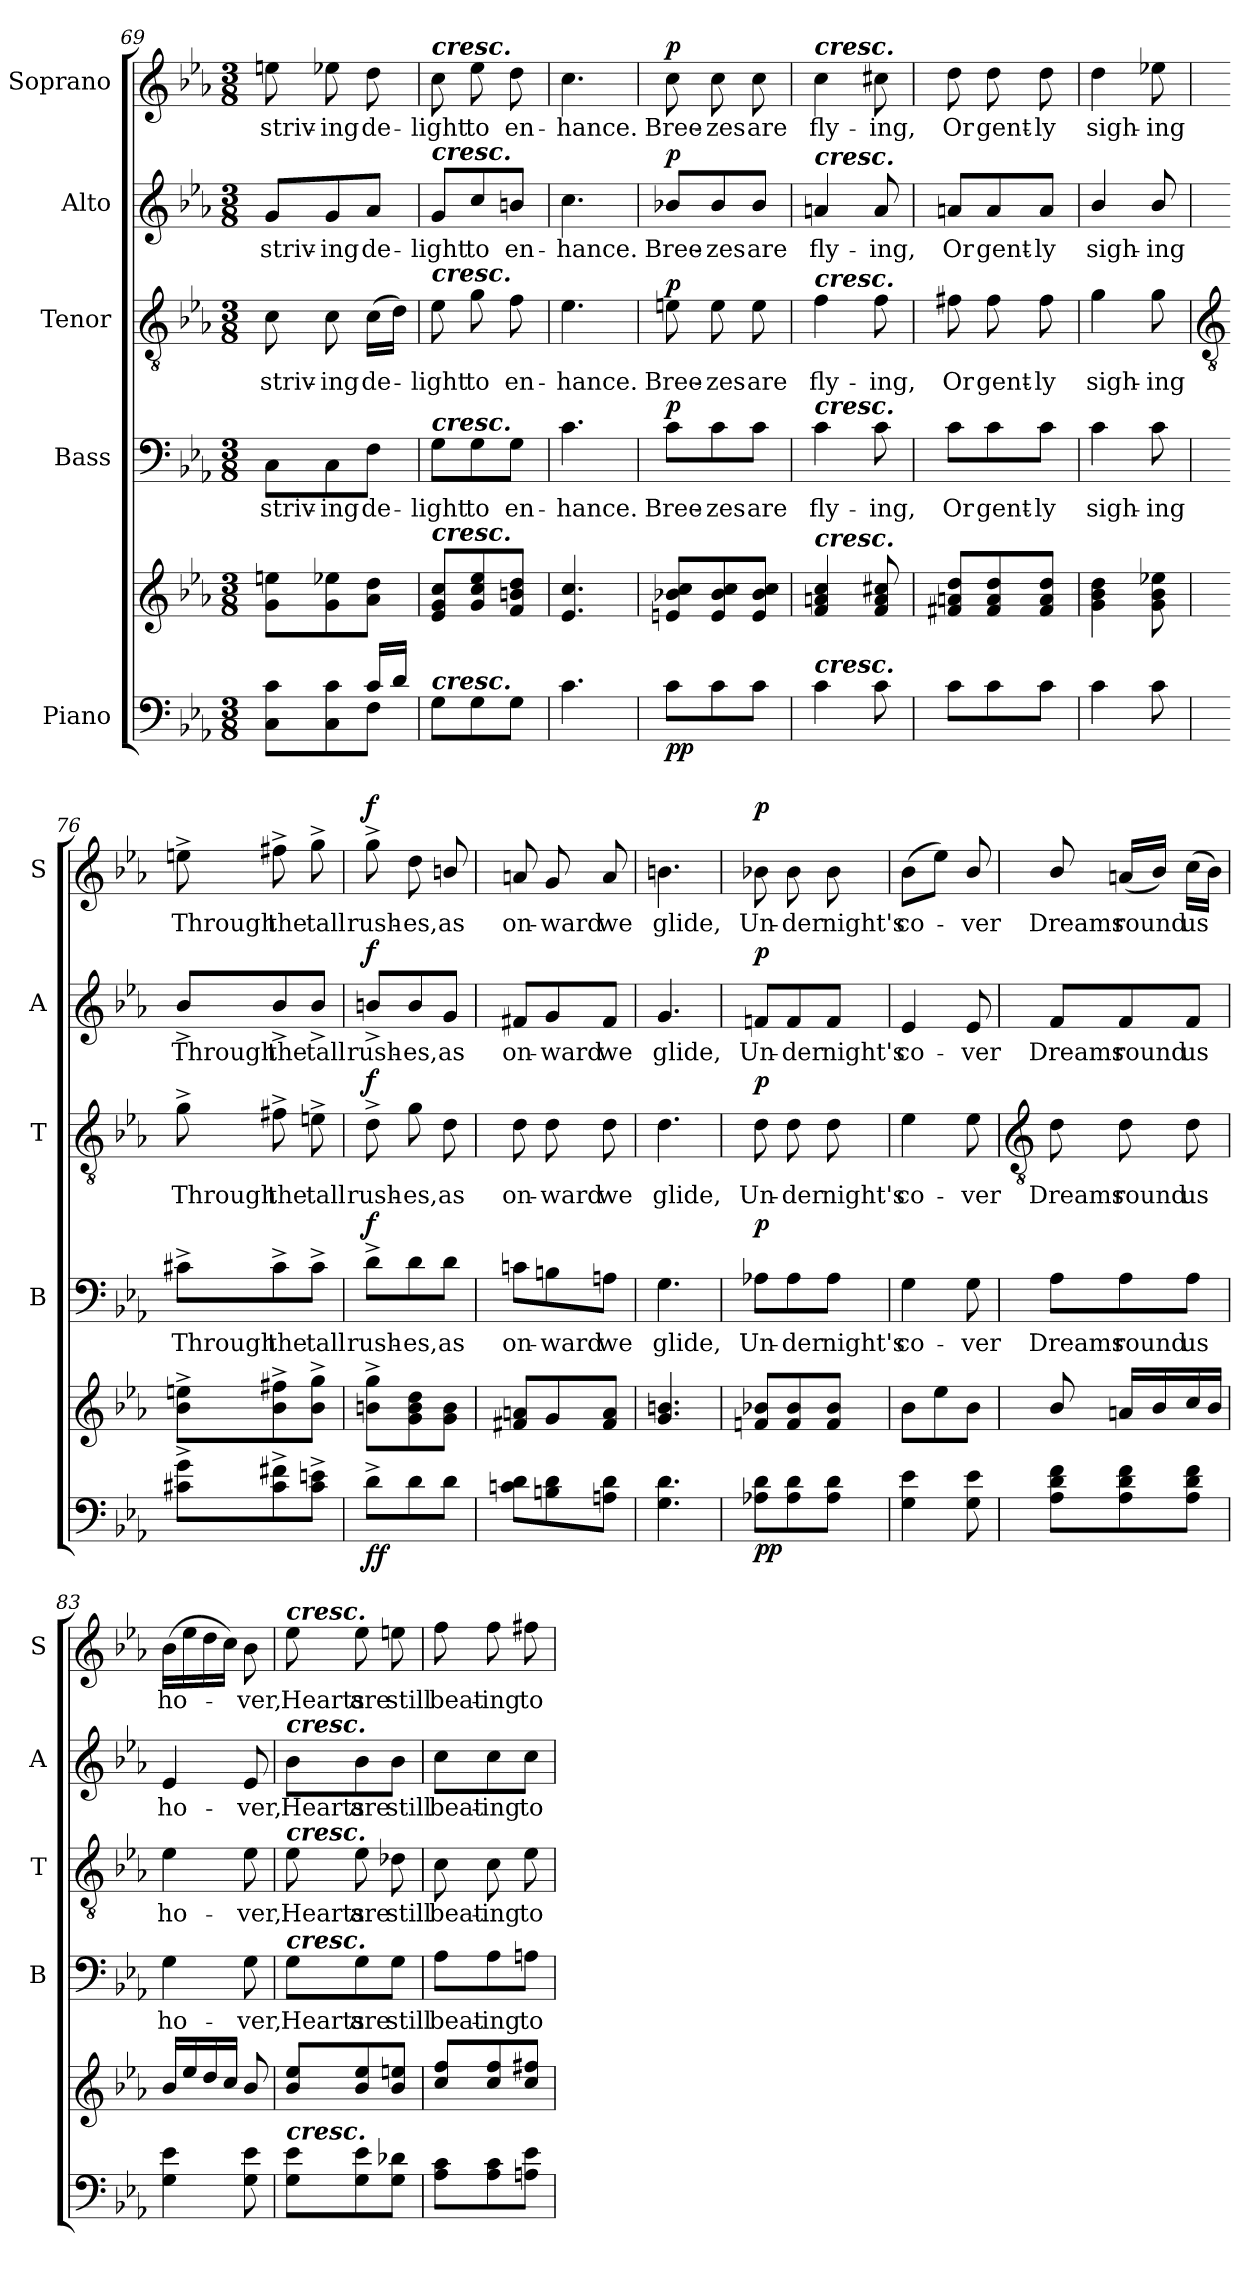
**kern	**kern	**dynam	**kern	**text	**dynam	**kern	**text	**dynam	**kern	**text	**dynam	**kern	**text	**dynam
*part5	*part5	*part5	*part4	*part4	*part4	*part3	*part3	*part3	*part2	*part2	*part2	*part1	*part1	*part1
*staff6	*staff5	*staff5/6	*staff4	*staff4	*staff4	*staff3	*staff3	*staff3	*staff2	*staff2	*staff2	*staff1	*staff1	*staff1
*I"Piano	*	*	*I"Bass	*	*	*I"Tenor	*	*	*I"Alto	*	*	*I"Soprano	*	*
*	*	*	*I'B	*	*	*I'T	*	*	*I'A	*	*	*I'S	*	*
*clefF4	*clefG2	*	*clefF4	*	*	*clefGv2	*	*	*clefG2	*	*	*clefG2	*	*
*k[b-e-a-]	*k[b-e-a-]	*	*k[b-e-a-]	*	*	*k[b-e-a-]	*	*	*k[b-e-a-]	*	*	*k[b-e-a-]	*	*
*E-:	*E-:	*	*E-:	*	*	*E-:	*	*	*E-:	*	*	*E-:	*	*
*M3/8	*M3/8	*	*M3/8	*	*	*M3/8	*	*	*M3/8	*	*	*M3/8	*	*
=69	=69	=69	=69	=69	=69	=69	=69	=69	=69	=69	=69	=69	=69	=69
*^	*^	*	*	*	*	*	*	*	*	*	*	*	*	*
!	!	!	!	!	!	!LO:LY:b	!	!	!LO:LY:b	!	!	!LO:LY:b	!	!	!LO:LY:b	!
4ryy	8C 8cL	8g 8eenL	4ryy	.	8C\L	striv-	.	8c	striv-	.	8g/L	striv-	.	8een	striv-	.
!	!	!	!	!	!	!LO:LY:b	!	!	!LO:LY:b	!	!	!LO:LY:b	!	!	!LO:LY:b	!
.	8C 8c	8g 8ee-X	.	.	8C\	-ing	.	8c	-ing	.	8g/	-ing	.	8ee-X	-ing	.
!	!	!	!	!	!	!LO:LY:b	!	!	!LO:LY:b	!	!	!LO:LY:b	!	!	!LO:LY:b	!
16c/LL	8FJ	8a- 8ddJ	8ryy	.	8F\J	de-	.	(>16cLL	de-	.	8a-/J	de-	.	8dd	de-	.
16d/JJ	.	.	.	.	.	.	.	16dJJ)	.	.	.	.	.	.	.	.
*v	*v	*	*	*	*	*	*	*	*	*	*	*	*	*	*	*
=70	=70	=70	=70	=70	=70	=70	=70	=70	=70	=70	=70	=70	=70	=70	=70
!	!	!	!	!	!	!	!	!	!	!	!	!	!LO:TX:a:Bi:t=cresc.	!	!
!	!	!	!	!	!	!	!	!	!	!LO:TX:a:Bi:t=cresc.	!	!	!	!	!
!	!	!	!	!	!	!	!LO:TX:a:Bi:t=cresc.	!	!	!	!	!	!	!	!
!	!	!	!	!LO:TX:a:Bi:t=cresc.	!	!	!	!	!	!	!	!	!	!	!
!	!LO:TX:a:Bi:t=cresc.	!	!	!	!	!	!	!	!	!	!	!	!	!	!
!LO:TX:a:Bi:t=cresc.	!	!	!	!	!	!	!	!	!	!	!	!	!	!	!
!	!	!LO:N:vis=1	!	!	!LO:LY:b	!	!	!LO:LY:b	!	!	!LO:LY:b	!	!	!LO:LY:b	!
8GL	8e- 8g 8ccL	4.ryy	.	8G\L	-light	.	8e-	light	.	8g/L	-light	.	8cc	-light	.
!	!	!	!	!	!LO:LY:b	!	!	!LO:LY:b	!	!	!LO:LY:b	!	!	!LO:LY:b	!
8G	8g 8cc 8ee-	.	.	8G\	to	.	8g	to	.	8cc/	to	.	8ee-	to	.
!	!	!	!	!	!LO:LY:b	!	!	!LO:LY:b	!	!	!LO:LY:b	!	!	!LO:LY:b	!
8GJ	8f 8bn 8ddJ	.	.	8G\J	en-	.	8f	en-	.	8bn/J	en-	.	8dd	en-	.
=71	=71	=71	=71	=71	=71	=71	=71	=71	=71	=71	=71	=71	=71	=71	=71
!	!	!LO:N:vis=1	!	!	!LO:LY:b	!	!	!LO:LY:b	!	!	!LO:LY:b	!	!	!LO:LY:b	!
4.c	4.e- 4.cc	4.ryy	.	4.c	-hance.	.	4.e-	-hance.	.	4.cc	-hance.	.	4.cc	-hance.	.
=72	=72	=72	=72	=72	=72	=72	=72	=72	=72	=72	=72	=72	=72	=72	=72
!	!	!	!LO:DY:b=2	!	!LO:LY:b	!	!	!LO:LY:b	!	!	!LO:LY:b	!	!	!LO:LY:b	!
!	!	!	!LO:DY:n=1:b	!	!	!LO:DY:b	!	!	!LO:DY:b	!	!	!LO:DY:b	!	!	!LO:DY:b
*	*v	*v	*	*	*	*	*	*	*	*	*	*	*	*	*
8cL	8en 8b-X 8ccL	p p	8c\L	Bree-	p	8en	Bree-	p	8b-X/L	Bree-	p	8cc	Bree-	p
!	!	!	!	!LO:LY:b	!	!	!LO:LY:b	!	!	!LO:LY:b	!	!	!LO:LY:b	!
8c	8e 8b- 8cc	.	8c\	-zes	.	8e	-zes	.	8b-/	-zes	.	8cc	-zes	.
!	!	!	!	!LO:LY:b	!	!	!LO:LY:b	!	!	!LO:LY:b	!	!	!LO:LY:b	!
8cJ	8e 8b- 8ccJ	.	8c\J	are	.	8e	are	.	8b-/J	are	.	8cc	are	.
=73	=73	=73	=73	=73	=73	=73	=73	=73	=73	=73	=73	=73	=73	=73
!	!	!	!	!	!	!	!	!	!	!	!	!LO:TX:a:Bi:t=cresc.	!	!
!	!	!	!	!	!	!	!	!	!LO:TX:a:Bi:t=cresc.	!	!	!	!	!
!	!	!	!	!	!	!LO:TX:a:Bi:t=cresc.	!	!	!	!	!	!	!	!
!	!	!	!LO:TX:a:Bi:t=cresc.	!	!	!	!	!	!	!	!	!	!	!
!	!LO:TX:a:Bi:t=cresc.	!	!	!	!	!	!	!	!	!	!	!	!	!
!LO:TX:a:Bi:t=cresc.	!	!	!	!	!	!	!	!	!	!	!	!	!	!
!	!	!	!	!LO:LY:b	!	!	!LO:LY:b	!	!	!LO:LY:b	!	!	!LO:LY:b	!
4c	4f 4an 4cc	.	4c	fly-	.	4f	fly-	.	4an	fly-	.	4cc	fly-	.
!	!	!	!	!LO:LY:b	!	!	!LO:LY:b	!	!	!LO:LY:b	!	!	!LO:LY:b	!
8c	8f 8a 8cc#X	.	8c	-ing,	.	8f	-ing,	.	8a	-ing,	.	8cc#X	-ing,	.
=74	=74	=74	=74	=74	=74	=74	=74	=74	=74	=74	=74	=74	=74	=74
!	!	!	!	!LO:LY:b	!	!	!LO:LY:b	!	!	!LO:LY:b	!	!	!LO:LY:b	!
8cL	8f#X 8an 8ddL	.	8c\L	Or	.	8f#X	Or	.	8an/L	Or	.	8dd	Or	.
!	!	!	!	!LO:LY:b	!	!	!LO:LY:b	!	!	!LO:LY:b	!	!	!LO:LY:b	!
8c	8f# 8a 8dd	.	8c\	gent-	.	8f#	gent-	.	8a/	gent-	.	8dd	gent-	.
!	!	!	!	!LO:LY:b	!	!	!LO:LY:b	!	!	!LO:LY:b	!	!	!LO:LY:b	!
8cJ	8f# 8a 8ddJ	.	8c\J	-ly	.	8f#	-ly	.	8a/J	-ly	.	8dd	-ly	.
=75	=75	=75	=75	=75	=75	=75	=75	=75	=75	=75	=75	=75	=75	=75
!	!	!	!	!LO:LY:b	!	!	!LO:LY:b	!	!	!LO:LY:b	!	!	!LO:LY:b	!
4c	4g 4b- 4dd	.	4c	sigh-	.	4g	sigh-	.	4b-/	sigh-	.	4dd	sigh-	.
!	!	!	!	!LO:LY:b	!	!	!LO:LY:b	!	!	!LO:LY:b	!	!	!LO:LY:b	!
8c	8g 8b- 8ee-X	.	8c	-ing	.	8g	-ing	.	8b-/	-ing	.	8ee-X	-ing	.
!!LO:LB:g=z
=76	=76	=76	=76	=76	=76	=76	=76	=76	=76	=76	=76	=76	=76	=76
*	*	*	*	*	*	*clefGv2	*	*	*	*	*	*	*	*
!	!	!	!	!LO:LY:b	!	!	!LO:LY:b	!	!	!LO:LY:b	!	!	!LO:LY:b	!
8c#X^ 8g^L	8b-^ 8een^L	.	8c#X^\L	Through	.	8g^	Through	.	8b-^/L	Through	.	8een^	Through	.
!	!	!	!	!LO:LY:b	!	!	!LO:LY:b	!	!	!LO:LY:b	!	!	!LO:LY:b	!
8c#^ 8f#X^	8b-^ 8ff#X^	.	8c#^\	the	.	8f#X^	the	.	8b-^/	the	.	8ff#X^	the	.
!	!	!	!	!LO:LY:b	!	!	!LO:LY:b	!	!	!LO:LY:b	!	!	!LO:LY:b	!
8c#^ 8en^J	8b-^ 8gg^J	.	8c#^\J	tall	.	8en^	tall	.	8b-^/J	tall	.	8gg^	tall	.
=77	=77	=77	=77	=77	=77	=77	=77	=77	=77	=77	=77	=77	=77	=77
!	!	!LO:DY:b=2	!	!LO:LY:b	!	!	!LO:LY:b	!	!	!LO:LY:b	!	!	!LO:LY:b	!
!	!	!LO:DY:n=1:b	!	!	!LO:DY:b	!	!	!LO:DY:b	!	!	!LO:DY:b	!	!	!LO:DY:b
8d^L	8bn^ 8gg^L	f f	8d^\L	rush-	f	8d^	rush-	f	8bn^/L	rush-	f	8gg^	rush-	f
!	!	!	!	!LO:LY:b	!	!	!LO:LY:b	!	!	!LO:LY:b	!	!	!LO:LY:b	!
8d	8g 8b 8dd	.	8d\	-es,	.	8g	-es,	.	8b/	-es,	.	8dd	-es,	.
!	!	!	!	!LO:LY:b	!	!	!LO:LY:b	!	!	!LO:LY:b	!	!	!LO:LY:b	!
8dJ	8g 8bJ	.	8d\J	as	.	8d	as	.	8g/J	as	.	8bn/	as	.
=78	=78	=78	=78	=78	=78	=78	=78	=78	=78	=78	=78	=78	=78	=78
!	!	!	!	!LO:LY:b	!	!	!LO:LY:b	!	!	!LO:LY:b	!	!	!LO:LY:b	!
8cn 8dL	8f#X 8anL	.	8cn\L	on-	.	8d	on-	.	8f#X/L	on-	.	8an	on-	.
!	!	!	!	!LO:LY:b	!	!	!LO:LY:b	!	!	!LO:LY:b	!	!	!LO:LY:b	!
8Bn 8d	8g	.	8Bn\	-ward	.	8d	-ward	.	8g/	-ward	.	8g	-ward	.
!	!	!	!	!LO:LY:b	!	!	!LO:LY:b	!	!	!LO:LY:b	!	!	!LO:LY:b	!
8An 8dJ	8f# 8aJ	.	8An\J	we	.	8d	we	.	8f#/J	we	.	8a	we	.
=79	=79	=79	=79	=79	=79	=79	=79	=79	=79	=79	=79	=79	=79	=79
!	!	!	!	!LO:LY:b	!	!	!LO:LY:b	!	!	!LO:LY:b	!	!	!LO:LY:b	!
4.G 4.d	4.g 4.bn	.	4.G	glide,	.	4.d	glide,	.	4.g	glide,	.	4.bn	glide,	.
=80	=80	=80	=80	=80	=80	=80	=80	=80	=80	=80	=80	=80	=80	=80
!	!	!LO:DY:b=2	!	!LO:LY:b	!	!	!LO:LY:b	!	!	!LO:LY:b	!	!	!LO:LY:b	!
!	!	!LO:DY:n=1:b	!	!	!LO:DY:b	!	!	!LO:DY:b	!	!	!LO:DY:b	!	!	!LO:DY:b
8A-X 8dL	8fn 8b-XL	p p	8A-X\L	Un-	p	8d	Un-	p	8fn/L	Un-	p	8b-X	Un-	p
!	!	!	!	!LO:LY:b	!	!	!LO:LY:b	!	!	!LO:LY:b	!	!	!LO:LY:b	!
8A- 8d	8f 8b-	.	8A-\	-der	.	8d	-der	.	8f/	-der	.	8b-	-der	.
!	!	!	!	!LO:LY:b	!	!	!LO:LY:b	!	!	!LO:LY:b	!	!	!LO:LY:b	!
8A- 8dJ	8f 8b-J	.	8A-\J	night's	.	8d	night's	.	8f/J	night's	.	8b-	night's	.
=81	=81	=81	=81	=81	=81	=81	=81	=81	=81	=81	=81	=81	=81	=81
!	!	!	!	!LO:LY:b	!	!	!LO:LY:b	!	!	!LO:LY:b	!	!	!LO:LY:b	!
4G 4e-	8b-L	.	4G	co-	.	4e-	co-	.	4e-	co-	.	(>8b-L	co-	.
.	8ee-	.	.	.	.	.	.	.	.	.	.	8ee-J)	.	.
!	!	!	!	!LO:LY:b	!	!	!LO:LY:b	!	!	!LO:LY:b	!	!	!LO:LY:b	!
8G 8e-	8b-J	.	8G	-ver	.	8e-	-ver	.	8e-	-ver	.	8b-/	ver	.
!!LO:LB:g=z
=82	=82	=82	=82	=82	=82	=82	=82	=82	=82	=82	=82	=82	=82	=82
*	*	*	*	*	*	*clefGv2	*	*	*	*	*	*	*	*
*	*^	*	*	*	*	*	*	*	*	*	*	*	*	*
!	!	!LO:N:vis=1	!	!	!LO:LY:b	!	!	!LO:LY:b	!	!	!LO:LY:b	!	!	!LO:LY:b	!
8A- 8d 8fL	8b-/	4.ryy	.	8A-\L	Dreams	.	8d	Dreams	.	8f/L	Dreams	.	8b-/	Dreams	.
!	!	!	!	!	!LO:LY:b	!	!	!LO:LY:b	!	!	!LO:LY:b	!	!	!LO:LY:b	!
8A- 8d 8f	16anLL	.	.	8A-\	round	.	8d	round	.	8f/	round	.	(<16anLL	round	.
.	16b-	.	.	.	.	.	.	.	.	.	.	.	16b-JJ)	.	.
!	!	!	!	!	!LO:LY:b	!	!	!LO:LY:b	!	!	!LO:LY:b	!	!	!LO:LY:b	!
8A- 8d 8fJ	16cc	.	.	8A-\J	us	.	8d	us	.	8f/J	us	.	(>16ccLL	us	.
.	16b-JJ	.	.	.	.	.	.	.	.	.	.	.	16b-JJ)	.	.
=83	=83	=83	=83	=83	=83	=83	=83	=83	=83	=83	=83	=83	=83	=83	=83
!	!	!LO:N:vis=1	!	!	!LO:LY:b	!	!	!LO:LY:b	!	!	!LO:LY:b	!	!	!LO:LY:b	!
4G 4e-	16b-LL	4.ryy	.	4G	ho-	.	4e-	ho-	.	4e-	ho-	.	(>16b-LL	ho-	.
.	16ee-	.	.	.	.	.	.	.	.	.	.	.	16ee-	.	.
.	16dd	.	.	.	.	.	.	.	.	.	.	.	16dd	.	.
.	16ccJJ	.	.	.	.	.	.	.	.	.	.	.	16ccJJ)	.	.
!	!	!	!	!	!LO:LY:b	!	!	!LO:LY:b	!	!	!LO:LY:b	!	!	!LO:LY:b	!
8G 8e-	8b-	.	.	8G	-ver,	.	8e-	-ver,	.	8e-	-ver,	.	8b-	ver,	.
=84	=84	=84	=84	=84	=84	=84	=84	=84	=84	=84	=84	=84	=84	=84	=84
!	!	!	!	!	!	!	!	!	!	!	!	!	!LO:TX:a:Bi:t=cresc.	!	!
!	!	!	!	!	!	!	!	!	!	!LO:TX:a:Bi:t=cresc.	!	!	!	!	!
!	!	!	!	!	!	!	!LO:TX:a:Bi:t=cresc.	!	!	!	!	!	!	!	!
!	!	!	!	!LO:TX:a:Bi:t=cresc.	!	!	!	!	!	!	!	!	!	!	!
!LO:TX:a:Bi:t=cresc.	!	!	!	!	!	!	!	!	!	!	!	!	!	!	!
!	!	!LO:N:vis=1	!	!	!LO:LY:b	!	!	!LO:LY:b	!	!	!LO:LY:b	!	!	!LO:LY:b	!
8G 8e-L	8b- 8ee-L	4.ryy	.	8G\L	Hearts	.	8e-	Hearts	.	8b-\L	Hearts	.	8ee-	Hearts	.
!	!	!	!	!	!LO:LY:b	!	!	!LO:LY:b	!	!	!LO:LY:b	!	!	!LO:LY:b	!
8G 8e-	8b- 8ee-	.	.	8G\	are	.	8e-	are	.	8b-\	are	.	8ee-	are	.
!	!	!	!	!	!LO:LY:b	!	!	!LO:LY:b	!	!	!LO:LY:b	!	!	!LO:LY:b	!
8G 8d-XJ	8b- 8eenJ	.	.	8G\J	still	.	8d-X	still	.	8b-\J	still	.	8een	still	.
=85	=85	=85	=85	=85	=85	=85	=85	=85	=85	=85	=85	=85	=85	=85	=85
!	!	!LO:N:vis=1	!	!	!LO:LY:b	!	!	!LO:LY:b	!	!	!LO:LY:b	!	!	!LO:LY:b	!
8A- 8cL	8cc 8ffL	4.ryy	.	8A-\L	beat-	.	8c	beat-	.	8cc\L	beat-	.	8ff	beat-	.
!	!	!	!	!	!LO:LY:b	!	!	!LO:LY:b	!	!	!LO:LY:b	!	!	!LO:LY:b	!
8A- 8c	8cc 8ff	.	.	8A-\	-ing	.	8c	-ing	.	8cc\	-ing	.	8ff	-ing	.
!	!	!	!	!	!LO:LY:b	!	!	!LO:LY:b	!	!	!LO:LY:b	!	!	!LO:LY:b	!
8An 8e-J	8cc 8ff#XJ	.	.	8An\J	to	.	8e-	to	.	8cc\J	to	.	8ff#X	to	.
*	*v	*v	*	*	*	*	*	*	*	*	*	*	*	*	*
=	=	=	=	=	=	=	=	=	=	=	=	=	=	=
*-	*-	*-	*-	*-	*-	*-	*-	*-	*-	*-	*-	*-	*-	*-
